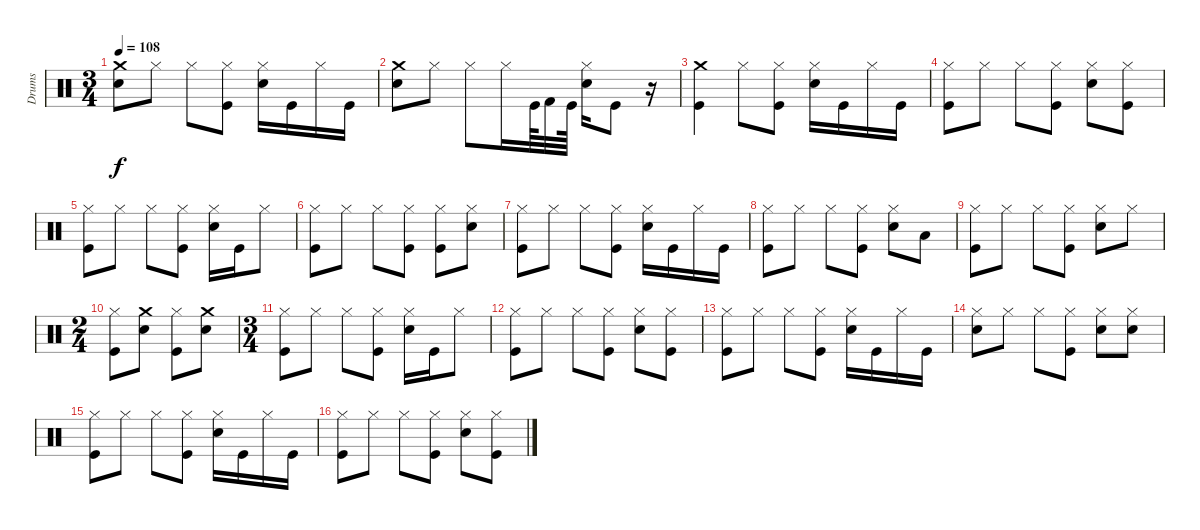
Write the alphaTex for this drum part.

\track ("Drums" "Drums") {instrument percussion}
\staff {score}
\articulation defaults
\ts (3 4)
\tempo 108
\clef neutral
\ks c
("Snare (hit) 2" "Crash medium (hit)").8{dy f} "Hi-Hat (closed)".8 "Hi-Hat (closed)".8 ("Kick (hit)" "Hi-Hat (closed)").8 ("Snare (hit) 2" "Hi-Hat (closed)").16 "Kick (hit)".16 "Hi-Hat (closed)".16 "Kick (hit)".16 |
("Crash medium (hit)" "Snare (hit) 2").8 "Hi-Hat (closed)".8 "Hi-Hat (closed)".8 "Hi-Hat (closed)".16 "Kick (hit)".64 "Kick (hit) 2".32 "Kick (hit)".64 ("Snare (hit) 2" "Hi-Hat (closed)").16 "Kick (hit)".8 r.16 |
("Kick (hit)" "Crash medium (hit)").4 "Hi-Hat (closed)".8 ("Kick (hit)" "Hi-Hat (closed)").8 ("Hi-Hat (closed)" "Snare (hit) 2").16 "Kick (hit)".16 "Hi-Hat (closed)".16 "Kick (hit)".16 |
("Kick (hit)" "Hi-Hat (closed)").8 "Hi-Hat (closed)".8 "Hi-Hat (closed)".8 ("Hi-Hat (closed)" "Kick (hit)").8 ("Snare (hit) 2" "Hi-Hat (closed)").8 ("Hi-Hat (closed)" "Kick (hit)").8 |
("Hi-Hat (closed)" "Kick (hit)").8 "Hi-Hat (closed)".8 "Hi-Hat (closed)".8 ("Hi-Hat (closed)" "Kick (hit)").8 ("Snare (hit) 2" "Hi-Hat (closed)").16 "Kick (hit)".16 "Hi-Hat (closed)".8 |
("Hi-Hat (closed)" "Kick (hit)").8 "Hi-Hat (closed)".8 "Hi-Hat (closed)".8 ("Kick (hit)" "Hi-Hat (closed)").8 ("Hi-Hat (closed)" "Kick (hit)").8 ("Snare (hit) 2" "Hi-Hat (closed)").8 |
("Kick (hit)" "Hi-Hat (closed)").8 "Hi-Hat (closed)".8 "Hi-Hat (closed)".8 ("Kick (hit)" "Hi-Hat (closed)").8 ("Snare (hit) 2" "Hi-Hat (closed)").16 "Kick (hit)".16 "Hi-Hat (closed)".16 "Kick (hit)".16 |
("Hi-Hat (closed)" "Kick (hit)").8 "Hi-Hat (closed)".8 "Hi-Hat (closed)".8 ("Hi-Hat (closed)" "Kick (hit)").8 ("Snare (hit) 2" "Hi-Hat (closed)").8 "Low Tom (hit)".8 |
("Hi-Hat (closed)" "Kick (hit)").8 "Hi-Hat (closed)".8 "Hi-Hat (closed)".8 ("Kick (hit)" "Hi-Hat (closed)").8 ("Snare (hit) 2" "Hi-Hat (closed)").8 "Hi-Hat (closed)".8 |
\ts (2 4)
("Hi-Hat (closed)" "Kick (hit)").8 ("Snare (hit) 2" "Crash medium (hit)").8 ("Hi-Hat (closed)" "Kick (hit)").8 ("Crash medium (hit)" "Snare (hit) 2").8 |
\ts (3 4)
("Hi-Hat (closed)" "Kick (hit)").8 "Hi-Hat (closed)".8 "Hi-Hat (closed)".8 ("Hi-Hat (closed)" "Kick (hit)").8 ("Snare (hit) 2" "Hi-Hat (closed)").16 "Kick (hit)".16 "Hi-Hat (closed)".8 |
("Hi-Hat (closed)" "Kick (hit)").8 "Hi-Hat (closed)".8 "Hi-Hat (closed)".8 ("Kick (hit)" "Hi-Hat (closed)").8 ("Hi-Hat (closed)" "Snare (hit) 2").8 ("Kick (hit)" "Hi-Hat (closed)").8 |
("Hi-Hat (closed)" "Kick (hit)").8 "Hi-Hat (closed)".8 "Hi-Hat (closed)".8 ("Hi-Hat (closed)" "Kick (hit)").8 ("Snare (hit) 2" "Hi-Hat (closed)").16 "Kick (hit)".16 "Hi-Hat (closed)".16 "Kick (hit)".16 |
("Hi-Hat (closed)" "Snare (hit) 2").8 "Hi-Hat (closed)".8 "Hi-Hat (closed)".8 ("Kick (hit)" "Hi-Hat (closed)").8 ("Hi-Hat (closed)" "Snare (hit) 2").8 ("Snare (hit) 2" "Hi-Hat (closed)").8 |
("Hi-Hat (closed)" "Kick (hit)").8 "Hi-Hat (closed)".8 "Hi-Hat (closed)".8 ("Kick (hit)" "Hi-Hat (closed)").8 ("Hi-Hat (closed)" "Snare (hit) 2").16 "Kick (hit)".16 "Hi-Hat (closed)".16 "Kick (hit)".16 |
("Hi-Hat (closed)" "Kick (hit)").8 "Hi-Hat (closed)".8 "Hi-Hat (closed)".8 ("Hi-Hat (closed)" "Kick (hit)").8 ("Snare (hit) 2" "Hi-Hat (closed)").8 ("Hi-Hat (closed)" "Kick (hit)").8
